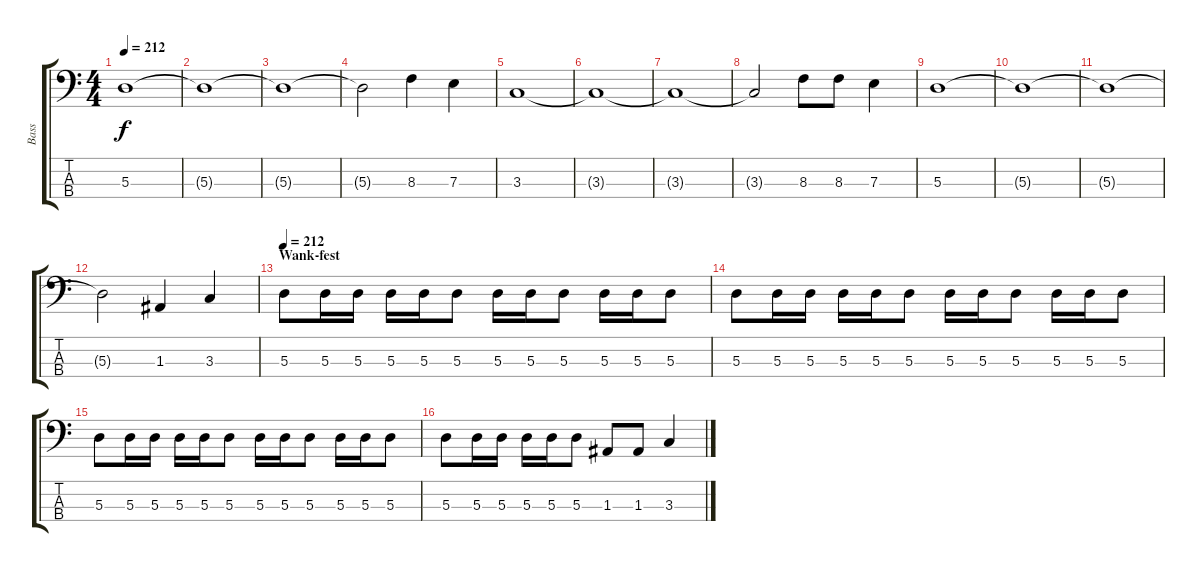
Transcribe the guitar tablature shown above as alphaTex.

\track ("Bass" "Bass") {instrument electricbassfinger}
\staff {score tabs}
\tuning (G2 D2 A1 E1) {hide}
\ts (4 4)
\tempo 212
\clef f4
\ks c
5.3.1{dy f} |
5.3{t}.1 |
5.3{t}.1 |
5.3{t}.2 8.3.4 7.3.4 |
3.3.1 |
3.3{t}.1 |
3.3{t}.1 |
3.3{t}.2 8.3.8 8.3.8 7.3.4 |
5.3.1 |
5.3{t}.1 |
5.3{t}.1 |
5.3{t}.2 1.3.4 3.3.4 |
\section ("" "Wank-fest")
\tempo 212
5.3.8 5.3.16 5.3.16 5.3.16 5.3.16 5.3.8 5.3.16 5.3.16 5.3.8 5.3.16 5.3.16 5.3.8 |
5.3.8 5.3.16 5.3.16 5.3.16 5.3.16 5.3.8 5.3.16 5.3.16 5.3.8 5.3.16 5.3.16 5.3.8 |
5.3.8 5.3.16 5.3.16 5.3.16 5.3.16 5.3.8 5.3.16 5.3.16 5.3.8 5.3.16 5.3.16 5.3.8 |
5.3.8 5.3.16 5.3.16 5.3.16 5.3.16 5.3.8 1.3.8 1.3.8 3.3.4
